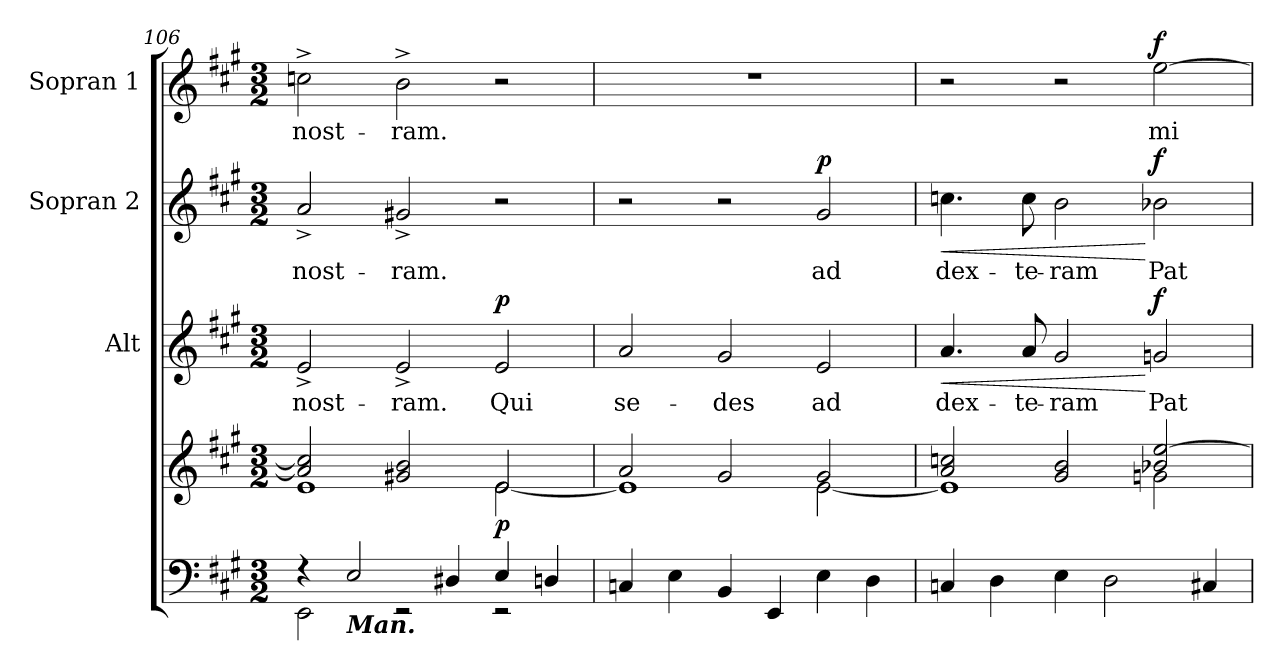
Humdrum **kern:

**kern	**kern	**dynam	**kern	**text	**dynam	**kern	**text	**dynam	**kern	**text	**dynam
*part4	*part4	*part4	*part3	*part3	*part3	*part2	*part2	*part2	*part1	*part1	*part1
*staff5	*staff4	*staff4/5	*staff3	*staff3	*staff3	*staff2	*staff2	*staff2	*staff1	*staff1	*staff1
*	*	*	*I"Alt	*	*	*I"Sopran 2	*	*	*I"Sopran 1	*	*
*	*	*	*I'A.	*	*	*I'S. 2	*	*	*I'S. 1	*	*
*clefF4	*clefG2	*	*clefG2	*	*	*clefG2	*	*	*clefG2	*	*
*k[f#c#g#]	*k[f#c#g#]	*	*k[f#c#g#]	*	*	*k[f#c#g#]	*	*	*k[f#c#g#]	*	*
*A:	*A:	*	*A:	*	*	*A:	*	*	*A:	*	*
*M3/2	*M3/2	*	*M3/2	*	*	*M3/2	*	*	*M3/2	*	*
=106	=106	=106	=106	=106	=106	=106	=106	=106	=106	=106	=106
*^	*^	*	*	*	*	*	*	*	*	*	*
!	!	!	!	!	!	!LO:LY:b	!	!	!LO:LY:b	!	!	!LO:LY:b	!
4rE	2EE\	2a/] 2cc/]	1e	.	2e^>/	nost-	.	2a^>/	nost-	.	2ccn^>\	nost-	.
!LO:TX:b:Bi:t=Man.	!	!	!	!	!	!	!	!	!	!	!	!	!
2E/	.	.	.	.	.	.	.	.	.	.	.	.	.
!	!	!	!	!	!	!LO:LY:b	!	!	!LO:LY:b	!	!	!LO:LY:b	!
.	2rEE	2g#X/ 2b/	.	.	2e^>/	-ram.	.	2g#X^>/	-ram.	.	2b^>\	-ram.	.
4D#X/	.	.	.	.	.	.	.	.	.	.	.	.	.
!	!	!	!	!LO:DY:b	!	!LO:LY:b	!LO:DY:a	!	!	!	!	!	!
4E/	2rEE	2e/	[<2e\	p	2e/	Qui	p	2r	.	.	2r	.	.
4Dn/	.	.	.	.	.	.	.	.	.	.	.	.	.
*v	*v	*	*	*	*	*	*	*	*	*	*	*	*
=107	=107	=107	=107	=107	=107	=107	=107	=107	=107	=107	=107	=107
!	!	!	!	!	!LO:LY:b	!	!	!	!	!	!	!
4Cn/	2a/	1e]	.	2a/	se-	.	2r	.	.	1.r	.	.
4E\	.	.	.	.	.	.	.	.	.	.	.	.
!	!	!	!	!	!LO:LY:b	!	!	!	!	!	!	!
4BB/	2g#/	.	.	2g#/	-des	.	2r	.	.	.	.	.
4EE/	.	.	.	.	.	.	.	.	.	.	.	.
!	!	!	!	!	!LO:LY:b	!	!	!LO:LY:b	!LO:DY:a	!	!	!
4E\	2g#/	[<2e\	.	2e/	ad	.	2g#/	ad	p	.	.	.
4D\	.	.	.	.	.	.	.	.	.	.	.	.
!!LO:LB:g=z
=108	=108	=108	=108	=108	=108	=108	=108	=108	=108	=108	=108	=108
!	!	!	!	!	!LO:LY:b	!LO:HP:b	!	!LO:LY:b	!LO:HP:b	!	!	!
4Cn/	2a/ 2ccn/	1e]	.	4.a/	dex-	<	4.ccn\	dex-	<	2r	.	.
4D\	.	.	.	.	.	.	.	.	.	.	.	.
!	!	!	!	!	!LO:LY:b	!	!	!LO:LY:b	!	!	!	!
.	.	.	.	8a/	-te-	.	8cc\	-te-	.	.	.	.
!	!	!	!	!	!LO:LY:b	!	!	!LO:LY:b	!	!	!	!
4E\	2g#/ 2b/	.	.	2g#/	-ram	.	2b\	-ram	.	2r	.	.
2D\	.	.	.	.	.	.	.	.	.	.	.	.
!	!	!	!	!	!LO:LY:b	!LO:DY:n=1:a	!	!LO:LY:b	!LO:DY:n=1:a	!	!LO:LY:b	!LO:DY:a
.	2b-X/ [>2ee/	2gn\	.	2gn/	Pat-	[ f	2b-X\	Pat-	[ f	[2ee\	mi-	f
4C#X/	.	.	.	.	.	.	.	.	.	.	.	.
*	*v	*v	*	*	*	*	*	*	*	*	*	*
=	=	=	=	=	=	=	=	=	=	=	=
*-	*-	*-	*-	*-	*-	*-	*-	*-	*-	*-	*-
